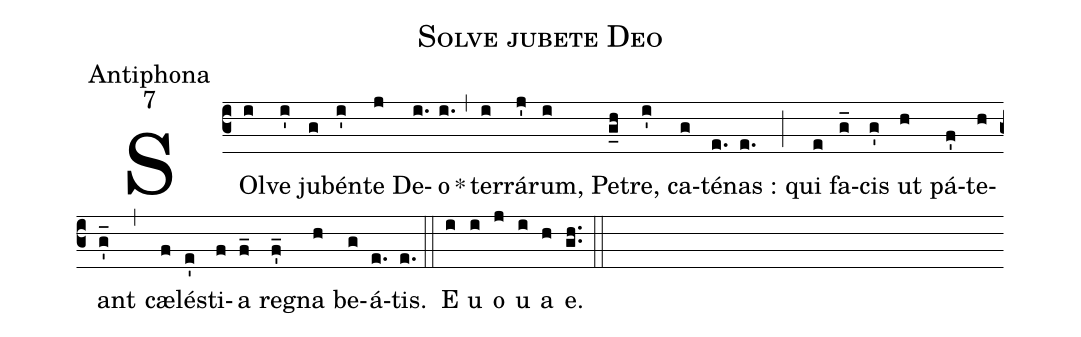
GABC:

name:Solve jubete Deo;
office-part:Antiphona;
mode:7;
%%
(c3)SOl(i)ve(i') ju(g)bén(i')te(j) De(i.)o(i.) *(,)ter(i)rá(j')rum,(i) Pe(g_h)tre,(i') ca(g)té(e.)nas :(e.) (;)qui(e) fa(g_)cis(g') ut(h) pá(f')te(h)ant(g'_) (,)cæ(f)lés(e')ti(f)a(f_)  re(f'_)gna(h) be(g)á(e.)tis.(e.) (::)E(i) u(i) o(j) u(i) a(h) e.(gh..) (::) (                                 )
